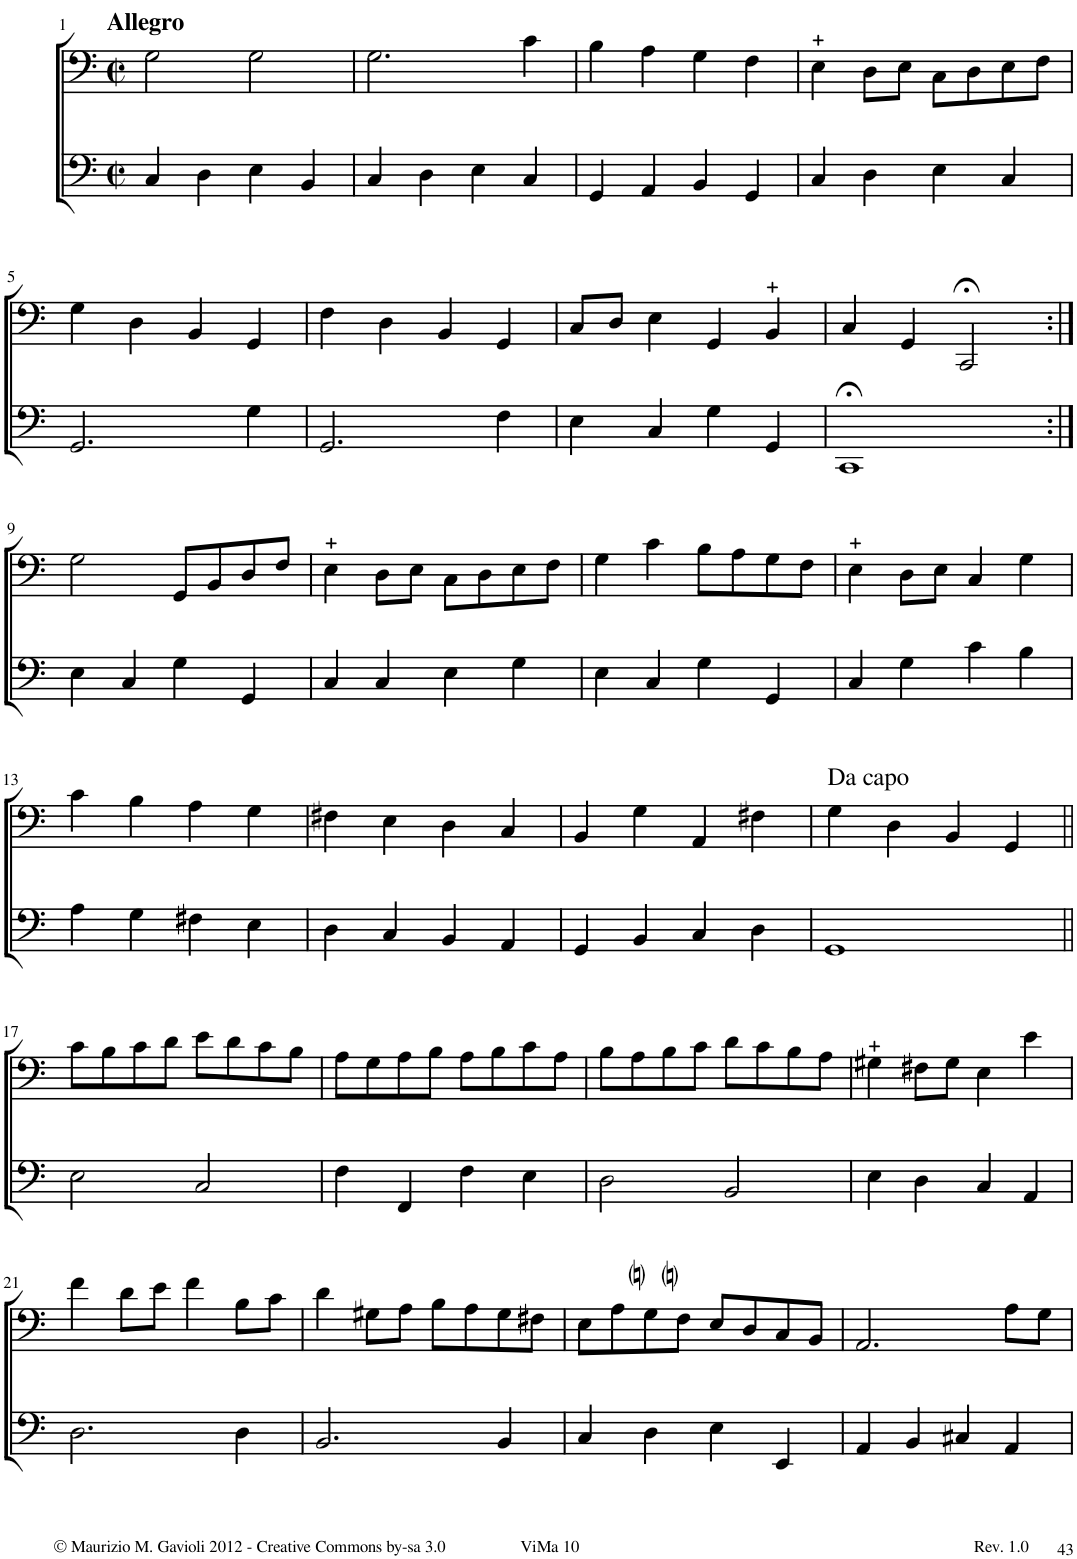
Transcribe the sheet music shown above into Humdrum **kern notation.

**kern	**kern
*part2	*part1
*staff2	*staff1
*I"Viola da gamba	*I"Viola da gamba
!!LO:PB:g=z
*clefF4	*clefF4
*k[]	*k[]
*M4/4	*M4/4
*met(c|)	*met(c|)
=1	=1
!	!LO:TX:a:B:t=Allegro
4C/	2G\
4D\	.
4E\	2G\
4BB/	.
=2	=2
4C/	2.G\
4D\	.
4E\	.
4C/	4c\
=3	=3
4GG/	4B\
4AA/	4A\
4BB/	4G\
4GG/	4F\
=4	=4
4C/	4E\
4D\	8D\L
.	8E\J
4E\	8C\L
.	8D\
4C/	8E\
.	8F\J
!!LO:LB:g=z
=5	=5
2.GG/	4G\
.	4D\
.	4BB/
4G\	4GG/
=6	=6
2.GG/	4F\
.	4D\
.	4BB/
4F\	4GG/
=7	=7
4E\	8C/L
.	8D/J
4C/	4E\
4G\	4GG/
4GG/	4BB/
=8	=8
1CC;<	4C/
.	4GG/
.	2CC;</
!!LO:LB:g=z
=9:|!	=9:|!
4E\	2G\
4C/	.
4G\	8GG/L
.	8BB/
4GG/	8D/
.	8F/J
=10	=10
4C/	4E\
4C/	8D\L
.	8E\J
4E\	8C\L
.	8D\
4G\	8E\
.	8F\J
=11	=11
4E\	4G\
4C/	4c\
4G\	8B\L
.	8A\
4GG/	8G\
.	8F\J
=12	=12
4C/	4E\
4G\	8D\L
.	8E\J
4c\	4C/
4B\	4G\
!!LO:LB:g=z
=13	=13
4A\	4c\
4G\	4B\
4F#X\	4A\
4E\	4G\
=14	=14
4D\	4F#X\
4C/	4E\
4BB/	4D\
4AA/	4C/
=15	=15
4GG/	4BB/
4BB/	4G\
4C/	4AA/
4D\	4F#X\
=16	=16
1GG	4G\
.	4D\
.	4BB/
.	4GG/
!!LO:LB:g=z
=17||	=17||
2E\	8c\L
.	8B\
.	8c\
.	8d\J
2C/	8e\L
.	8d\
.	8c\
.	8B\J
=18	=18
4F\	8A\L
.	8G\
4FF/	8A\
.	8B\J
4F\	8A\L
.	8B\
4E\	8c\
.	8A\J
=19	=19
2D\	8B\L
.	8A\
.	8B\
.	8c\J
2BB/	8d\L
.	8c\
.	8B\
.	8A\J
=20	=20
4E\	4G#X\
4D\	8F#X\L
.	8G#\J
4C/	4E\
4AA/	4e\
!!LO:LB:g=z
=21	=21
2.D\	4f\
.	8d\L
.	8e\J
.	4f\
4D\	8B\L
.	8c\J
=22	=22
2.BB/	4d\
.	8G#X\L
.	8A\J
.	8B\L
.	8A\
4BB/	8G#\
.	8F#X\J
=23	=23
4C/	8E\L
.	8A\
4D\	8Gni\
.	8Fni\J
4E\	8E/L
.	8D/
4EE/	8C/
.	8BB/J
=24	=24
4AA/	2.AA/
4BB/	.
4C#X/	.
4AA/	8A\L
.	8G\J
=	=
*-	*-
